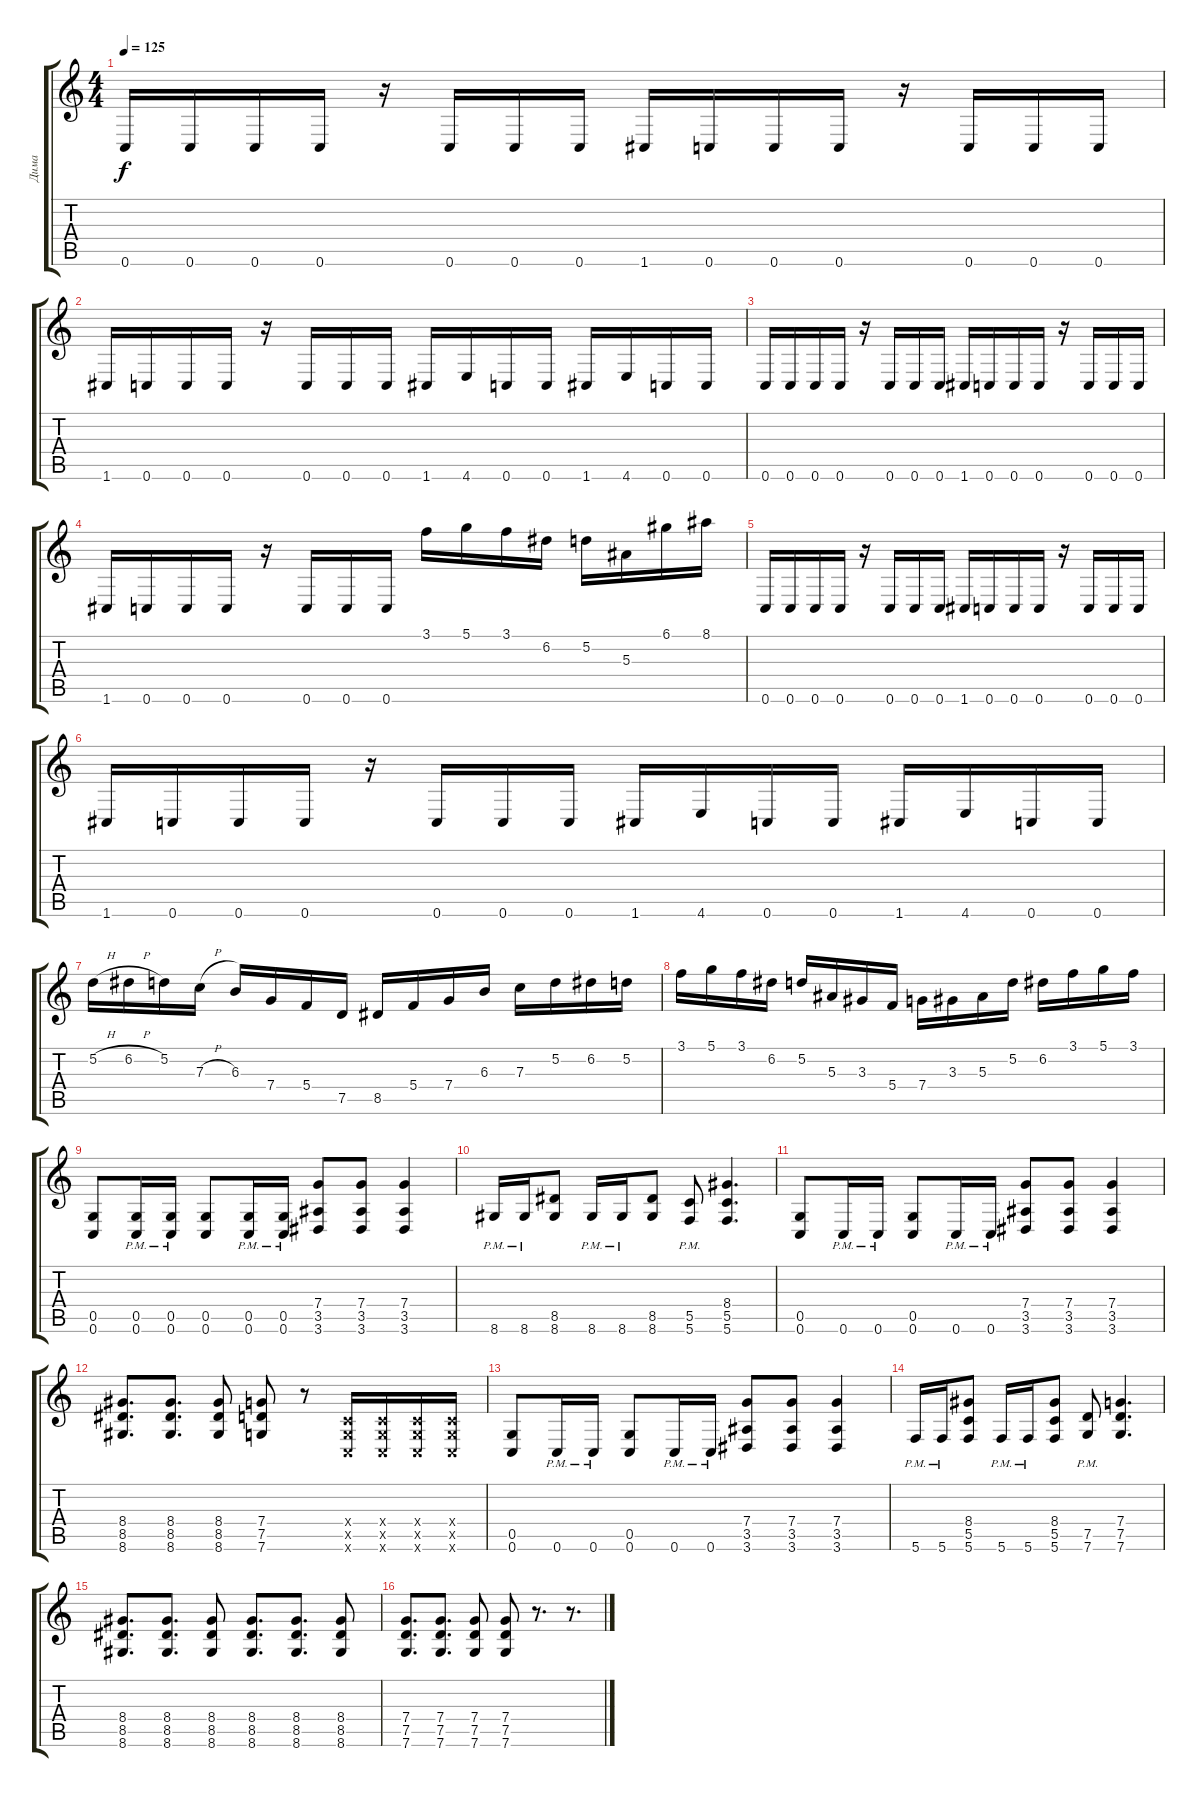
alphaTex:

\track ("Дима" "Дима") {instrument distortionguitar}
\staff {score tabs}
\tuning (D4 A3 F3 C3 G2 C2) {hide}
\ts (4 4)
\tempo 125
\clef g2
\ks c
0.6.16{dy f} 0.6.16 0.6.16 0.6.16 r.16 0.6.16 0.6.16 0.6.16 1.6.16 0.6.16 0.6.16 0.6.16 r.16 0.6.16 0.6.16 0.6.16 |
1.6.16 0.6.16 0.6.16 0.6.16 r.16 0.6.16 0.6.16 0.6.16 1.6.16 4.6.16 0.6.16 0.6.16 1.6.16 4.6.16 0.6.16 0.6.16 |
0.6.16 0.6.16 0.6.16 0.6.16 r.16 0.6.16 0.6.16 0.6.16 1.6.16 0.6.16 0.6.16 0.6.16 r.16 0.6.16 0.6.16 0.6.16 |
1.6.16 0.6.16 0.6.16 0.6.16 r.16 0.6.16 0.6.16 0.6.16 3.1.16{beam merge} 5.1.16 3.1.16 6.2.16 5.2.16 5.3.16{beam merge} 6.1.16 8.1.16 |
0.6.16 0.6.16 0.6.16 0.6.16 r.16 0.6.16 0.6.16 0.6.16 1.6.16 0.6.16 0.6.16 0.6.16 r.16 0.6.16 0.6.16 0.6.16 |
1.6.16 0.6.16 0.6.16 0.6.16 r.16 0.6.16 0.6.16 0.6.16 1.6.16 4.6.16 0.6.16 0.6.16 1.6.16 4.6.16 0.6.16 0.6.16 |
5.2{h}.16{beam merge} 6.2{h}.16 5.2.16 7.3{h}.16 6.3.16 7.4.16 5.4.16 7.5.16 8.5.16 5.4.16 7.4.16 6.3.16 7.3.16 5.2.16 6.2.16 5.2.16 |
3.1.16{beam merge} 5.1.16 3.1.16 6.2.16 5.2.16 5.3.16 3.3.16 5.4.16 7.4.16 3.3.16 5.3.16 5.2.16 6.2.16 3.1.16 5.1.16 3.1.16 |
(0.5 0.6).8 (0.5{pm} 0.6{pm}).16 (0.5{pm} 0.6{pm}).16 (0.5 0.6).8 (0.5{pm} 0.6{pm}).16 (0.5{pm} 0.6{pm}).16 (7.4 3.5 3.6).8 (7.4 3.5 3.6).8 (7.4 3.5 3.6).4 |
8.6{pm}.16 8.6{pm}.16 (8.5 8.6).8 8.6{pm}.16 8.6{pm}.16 (8.5 8.6).8 (5.5{pm} 5.6{pm}).8 (8.4 5.5 5.6).4{d} |
(0.5 0.6).8 0.6{pm}.16 0.6{pm}.16 (0.5 0.6).8 0.6{pm}.16 0.6{pm}.16 (7.4 3.5 3.6).8 (7.4 3.5 3.6).8 (7.4 3.5 3.6).4 |
(8.4 8.5 8.6).8{d} (8.4 8.5 8.6).8{d} (8.4 8.5 8.6).8 (7.4 7.5 7.6).8 r.8 (0.4{x} 0.5{x} 0.6{x}).16 (0.4{x} 0.5{x} 0.6{x}).16 (0.4{x} 0.5{x} 0.6{x}).16 (0.4{x} 0.5{x} 0.6{x}).16 |
(0.5 0.6).8 0.6{pm}.16 0.6{pm}.16 (0.5 0.6).8 0.6{pm}.16 0.6{pm}.16 (7.4 3.5 3.6).8 (7.4 3.5 3.6).8 (7.4 3.5 3.6).4 |
5.6{pm}.16 5.6{pm}.16 (8.4 5.5 5.6).8 5.6{pm}.16 5.6{pm}.16 (8.4 5.5 5.6).8 (7.5{pm} 7.6{pm}).8 (7.4 7.5 7.6).4{d} |
(8.4 8.5 8.6).8{d} (8.4 8.5 8.6).8{d} (8.4 8.5 8.6).8 (8.4 8.5 8.6).8{d} (8.4 8.5 8.6).8{d} (8.4 8.5 8.6).8 |
(7.4 7.5 7.6).8{d} (7.4 7.5 7.6).8{d} (7.4 7.5 7.6).8 (7.4 7.5 7.6).8 r.8{d} r.8{d}
